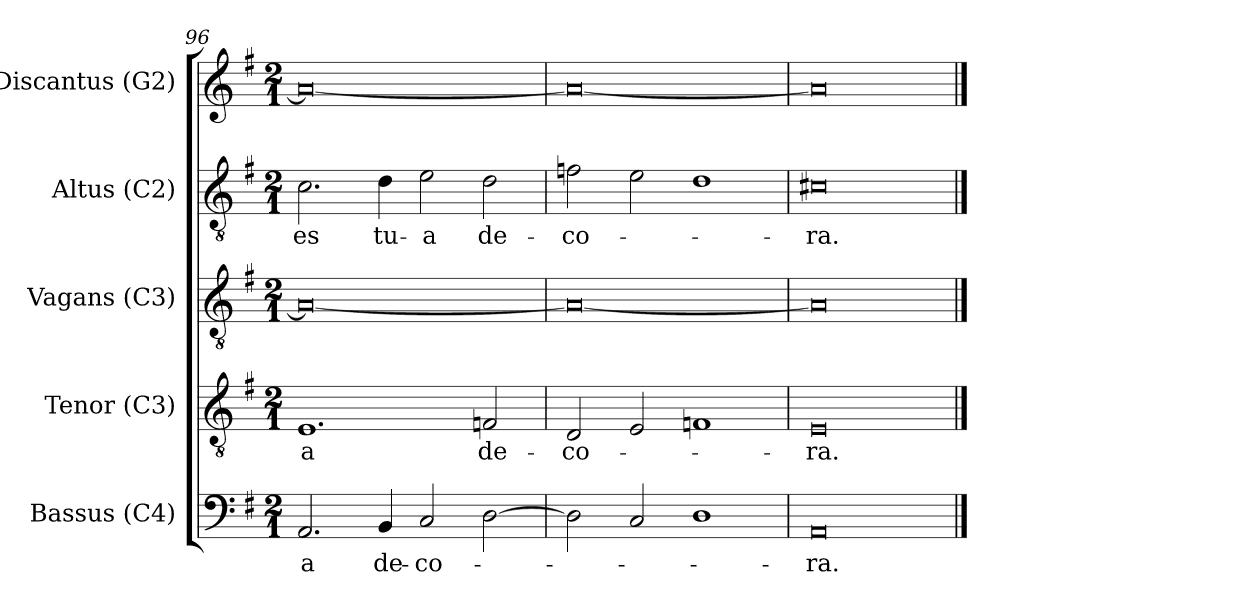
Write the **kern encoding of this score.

**kern	**text	**kern	**text	**kern	**kern	**text	**kern
*part5	*part5	*part4	*part4	*part3	*part2	*part2	*part1
*staff5	*staff5	*staff4	*staff4	*staff3	*staff2	*staff2	*staff1
*I"Bassus (C4)	*	*I"Tenor (C3)	*	*I"Vagans (C3)	*I"Altus (C2)	*	*I"Discantus (G2)
*I'B.	*	*I'T.	*	*I'V.	*I'A.	*	*I'D.
*clefF4	*	*clefGv2	*	*clefGv2	*clefGv2	*	*clefG2
*	*	*ITrd7c12	*	*ITrd7c12	*ITrd7c12	*	*
*k[f#]	*	*k[f#]	*	*k[f#]	*k[f#]	*	*k[f#]
*G:	*	*G:	*	*G:	*G:	*	*G:
*M2/1	*	*M2/1	*	*M2/1	*M2/1	*	*M2/1
=96	=96	=96	=96	=96	=96	=96	=96
!	!LO:LY:b:color=#000000	!	!	!	!	!	!
!	!	!	!LO:LY:b:color=#000000	!	!	!	!
!	!	!	!	!	!	!LO:LY:b:color=#000000	!
2.AAi/	-a	1.EEi	-a	0AAi_	2.Ci\	-es	0ai_
!	!LO:LY:b:color=#000000	!	!	!	!	!	!
!	!	!	!	!	!	!LO:LY:b:color=#000000	!
4BBi/	de-	.	.	.	4Di\	tu-	.
!	!LO:LY:b:color=#000000	!	!	!	!	!	!
!	!	!	!	!	!	!LO:LY:b:color=#000000	!
2Ci/	-co-	.	.	.	2Ei\	-a	.
!	!	!	!LO:LY:b:color=#000000	!	!	!	!
!	!	!	!	!	!	!LO:LY:b:color=#000000	!
[2Di\	.	2FFni/	de-	.	2Di\	de-	.
=97	=97	=97	=97	=97	=97	=97	=97
!	!	!	!LO:LY:b:color=#000000	!	!	!	!
!	!	!	!	!	!	!LO:LY:b:color=#000000	!
2Di\]	.	2DDi/	-co-	0AAi_	2Fi\	-co-	0ai_
2Ci/	.	2EEi/	.	.	2Ei\	.	.
1Di	.	1FFni	.	.	1Di	.	.
=98	=98	=98	=98	=98	=98	=98	=98
!	!LO:LY:b:color=#000000	!	!	!	!	!	!
!	!	!	!LO:LY:b:color=#000000	!	!	!	!
!	!	!	!	!	!	!LO:LY:b:color=#000000	!
0AAi	-ra.	0EEi	-ra.	0AAi]	0C#i	-ra.	0ai]
==	==	==	==	==	==	==	==
*-	*-	*-	*-	*-	*-	*-	*-
